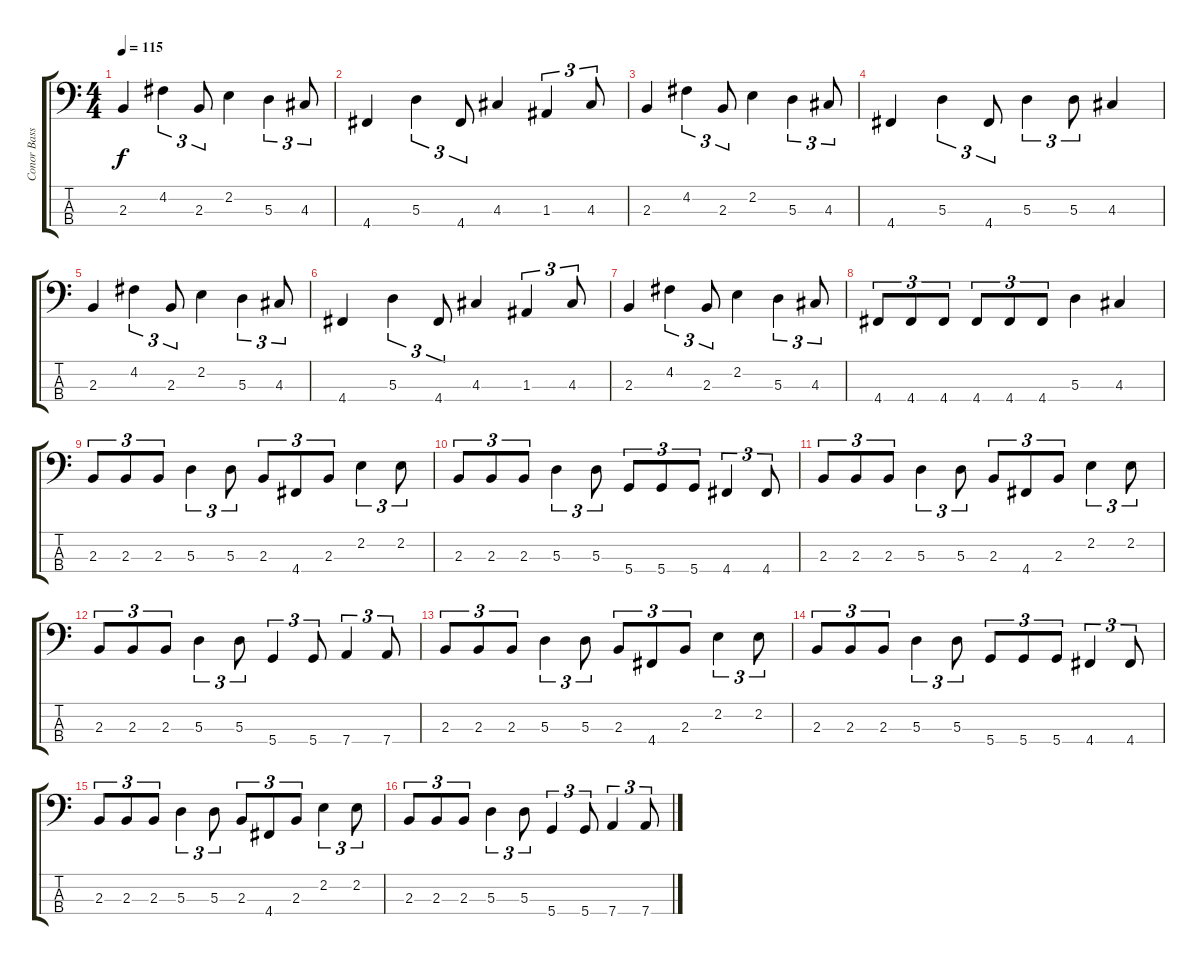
\track ("Conor Bass" "Conor Bass") {instrument electricbasspick}
\staff {score tabs}
\tuning (G2 D2 A1 D1) {hide}
\ts (4 4)
\tempo 115
\clef f4
\ks c
2.3.4{dy f} 4.2.4{tu (3 2)} 2.3.8{tu (3 2)} 2.2.4 5.3.4{tu (3 2)} 4.3.8{tu (3 2)} |
4.4.4 5.3.4{tu (3 2)} 4.4.8{tu (3 2)} 4.3.4 1.3.4{tu (3 2)} 4.3.8{tu (3 2)} |
2.3.4 4.2.4{tu (3 2)} 2.3.8{tu (3 2)} 2.2.4 5.3.4{tu (3 2)} 4.3.8{tu (3 2)} |
4.4.4 5.3.4{tu (3 2)} 4.4.8{tu (3 2)} 5.3.4{tu (3 2)} 5.3.8{tu (3 2)} 4.3.4 |
2.3.4 4.2.4{tu (3 2)} 2.3.8{tu (3 2)} 2.2.4 5.3.4{tu (3 2)} 4.3.8{tu (3 2)} |
4.4.4 5.3.4{tu (3 2)} 4.4.8{tu (3 2)} 4.3.4 1.3.4{tu (3 2)} 4.3.8{tu (3 2)} |
2.3.4 4.2.4{tu (3 2)} 2.3.8{tu (3 2)} 2.2.4 5.3.4{tu (3 2)} 4.3.8{tu (3 2)} |
4.4.8{tu (3 2)} 4.4.8{tu (3 2)} 4.4.8{tu (3 2)} 4.4.8{tu (3 2)} 4.4.8{tu (3 2)} 4.4.8{tu (3 2)} 5.3.4 4.3.4 |
2.3.8{tu (3 2)} 2.3.8{tu (3 2)} 2.3.8{tu (3 2)} 5.3.4{tu (3 2)} 5.3.8{tu (3 2)} 2.3.8{tu (3 2)} 4.4.8{tu (3 2)} 2.3.8{tu (3 2)} 2.2.4{tu (3 2)} 2.2.8{tu (3 2)} |
2.3.8{tu (3 2)} 2.3.8{tu (3 2)} 2.3.8{tu (3 2)} 5.3.4{tu (3 2)} 5.3.8{tu (3 2)} 5.4.8{tu (3 2)} 5.4.8{tu (3 2)} 5.4.8{tu (3 2)} 4.4.4{tu (3 2)} 4.4.8{tu (3 2)} |
2.3.8{tu (3 2)} 2.3.8{tu (3 2)} 2.3.8{tu (3 2)} 5.3.4{tu (3 2)} 5.3.8{tu (3 2)} 2.3.8{tu (3 2)} 4.4.8{tu (3 2)} 2.3.8{tu (3 2)} 2.2.4{tu (3 2)} 2.2.8{tu (3 2)} |
2.3.8{tu (3 2)} 2.3.8{tu (3 2)} 2.3.8{tu (3 2)} 5.3.4{tu (3 2)} 5.3.8{tu (3 2)} 5.4.4{tu (3 2)} 5.4.8{tu (3 2)} 7.4.4{tu (3 2)} 7.4.8{tu (3 2)} |
2.3.8{tu (3 2)} 2.3.8{tu (3 2)} 2.3.8{tu (3 2)} 5.3.4{tu (3 2)} 5.3.8{tu (3 2)} 2.3.8{tu (3 2)} 4.4.8{tu (3 2)} 2.3.8{tu (3 2)} 2.2.4{tu (3 2)} 2.2.8{tu (3 2)} |
2.3.8{tu (3 2)} 2.3.8{tu (3 2)} 2.3.8{tu (3 2)} 5.3.4{tu (3 2)} 5.3.8{tu (3 2)} 5.4.8{tu (3 2)} 5.4.8{tu (3 2)} 5.4.8{tu (3 2)} 4.4.4{tu (3 2)} 4.4.8{tu (3 2)} |
2.3.8{tu (3 2)} 2.3.8{tu (3 2)} 2.3.8{tu (3 2)} 5.3.4{tu (3 2)} 5.3.8{tu (3 2)} 2.3.8{tu (3 2)} 4.4.8{tu (3 2)} 2.3.8{tu (3 2)} 2.2.4{tu (3 2)} 2.2.8{tu (3 2)} |
2.3.8{tu (3 2)} 2.3.8{tu (3 2)} 2.3.8{tu (3 2)} 5.3.4{tu (3 2)} 5.3.8{tu (3 2)} 5.4.4{tu (3 2)} 5.4.8{tu (3 2)} 7.4.4{tu (3 2)} 7.4.8{tu (3 2)}
